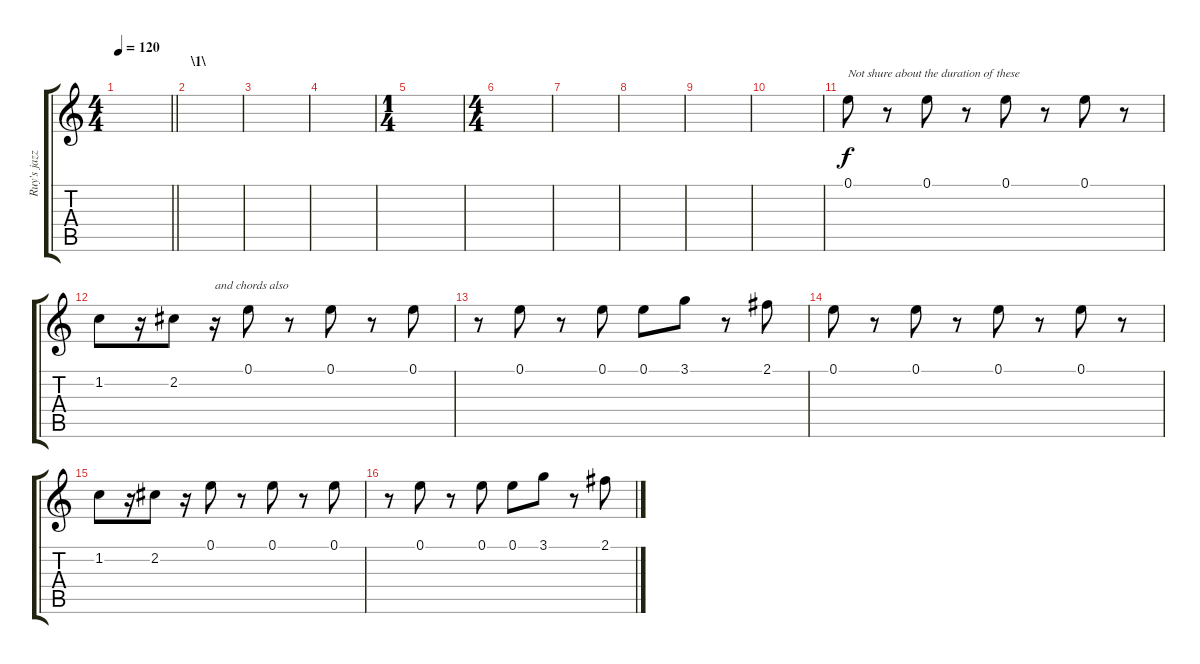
\track ("Ruy's jazz string" "Ruy's jazz") {instrument electricguitarjazz}
\staff {score tabs}
\tuning (E4 B3 G3 D3 A2 E2) {hide}
\ts (4 4)
\tempo 120
\clef g2
\barLineRight lightlight
\ks c
|
\section ("" "\\1\\")
|
|
|
\ts (1 4)
|
\ts (4 4)
|
|
|
|
|
0.1.8{txt "Not shure about the duration of these"} r.8 0.1.8 r.8 0.1.8 r.8 0.1.8 r.8 |
1.2.8 r.16 2.2.8 r.16{txt "and chords also"} 0.1.8 r.8 0.1.8 r.8 0.1.8 |
r.8 0.1.8 r.8 0.1.8 0.1.8 3.1.8 r.8 2.1.8 |
0.1.8 r.8 0.1.8 r.8 0.1.8 r.8 0.1.8 r.8 |
1.2.8 r.16 2.2.8 r.16 0.1.8 r.8 0.1.8 r.8 0.1.8 |
r.8 0.1.8 r.8 0.1.8 0.1.8 3.1.8 r.8 2.1.8
